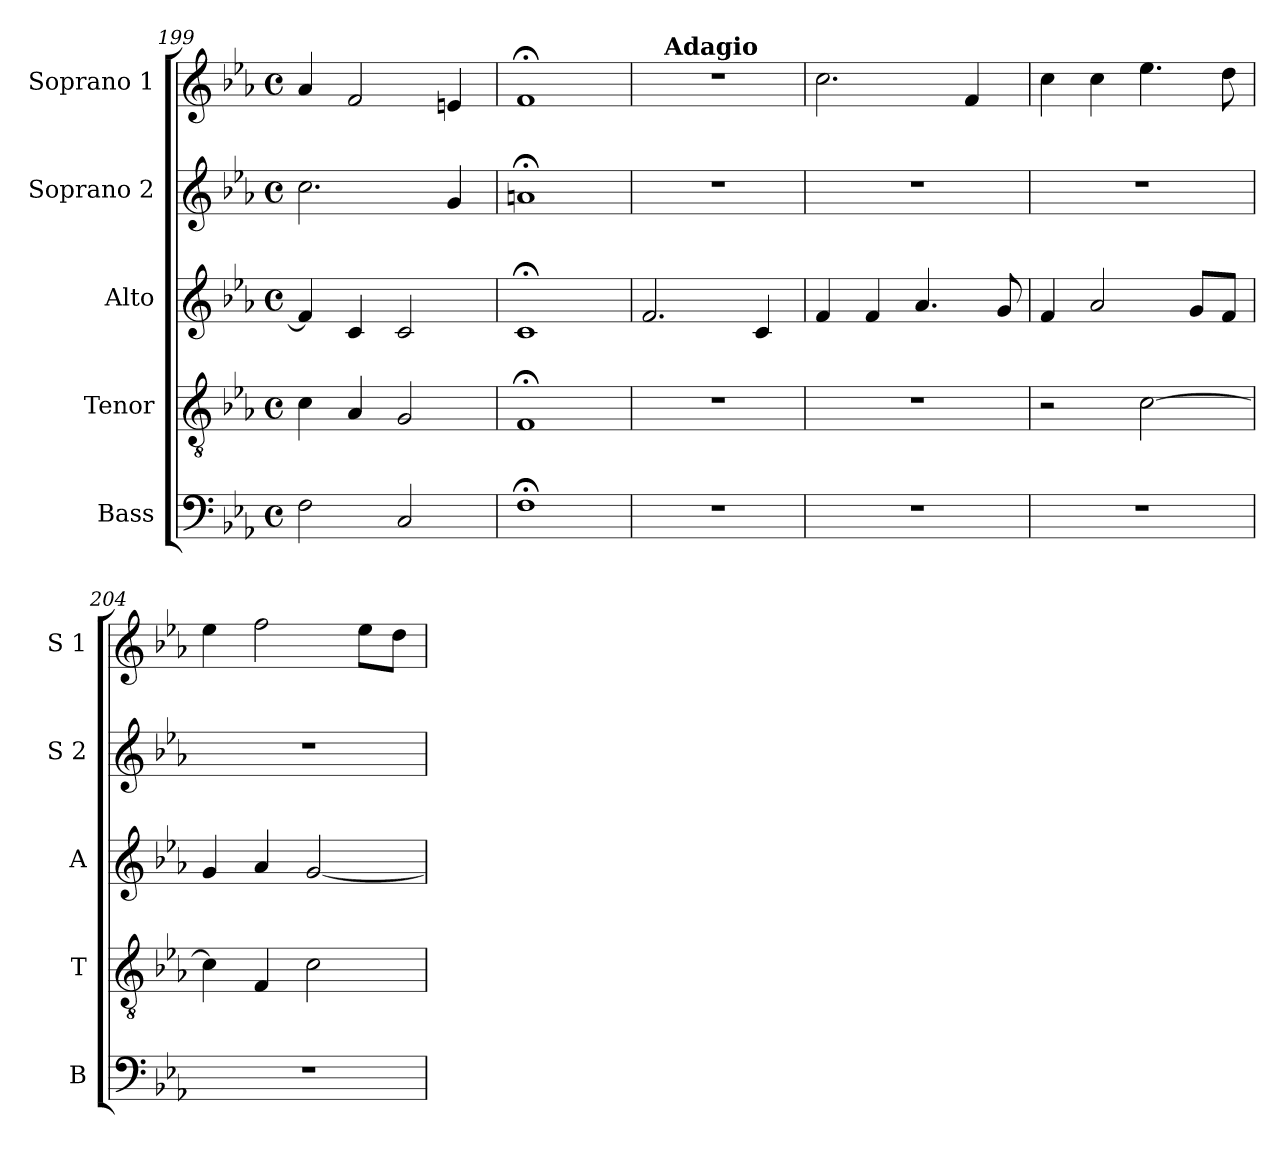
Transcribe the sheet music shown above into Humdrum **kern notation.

**kern	**kern	**kern	**kern	**kern
*part5	*part4	*part3	*part2	*part1
*staff5	*staff4	*staff3	*staff2	*staff1
*I"Bass	*I"Tenor	*I"Alto	*I"Soprano 2	*I"Soprano 1
*I'B	*I'T	*I'A	*I'S 2	*I'S 1
*clefF4	*clefGv2	*clefG2	*clefG2	*clefG2
*k[b-e-a-]	*k[b-e-a-]	*k[b-e-a-]	*k[b-e-a-]	*k[b-e-a-]
*E-:	*E-:	*E-:	*E-:	*E-:
*M4/4	*M4/4	*M4/4	*M4/4	*M4/4
*met(c)	*met(c)	*met(c)	*met(c)	*met(c)
=199	=199	=199	=199	=199
2F\	4c\	4f/]	2.cc\	4a-/
.	4A-/	4c/	.	2f/
2C/	2G/	2c/	.	.
.	.	.	4g/	4en/
=200	=200	=200	=200	=200
1F;<	1F;	1c;	1an;	1f;
!!LO:PB:g=z
=201	=201	=201	=201	=201
*	*	*	*	*^
1r	1r	2.f/	1r	1r	16ryy
!	!	!	!	!	!LO:TX:a:B:t=Adagio
.	.	.	.	.	2...ryy
.	.	4c/	.	.	.
*	*	*	*	*v	*v
=202	=202	=202	=202	=202
1r	1r	4f/	1r	2.cc\
.	.	4f/	.	.
.	.	4.a-/	.	.
.	.	.	.	4f/
.	.	8g/	.	.
=203	=203	=203	=203	=203
1r	2r	4f/	1r	4cc\
.	.	2a-/	.	4cc\
.	[>2c\	.	.	4.ee-\
.	.	8g/L	.	.
.	.	8f/J	.	8dd\
=204	=204	=204	=204	=204
1r	4c\]	4g/	1r	4ee-\
.	4F/	4a-/	.	2ff\
.	2c\	[<2g/	.	.
.	.	.	.	8ee-\L
.	.	.	.	8dd\J
=	=	=	=	=
*-	*-	*-	*-	*-
